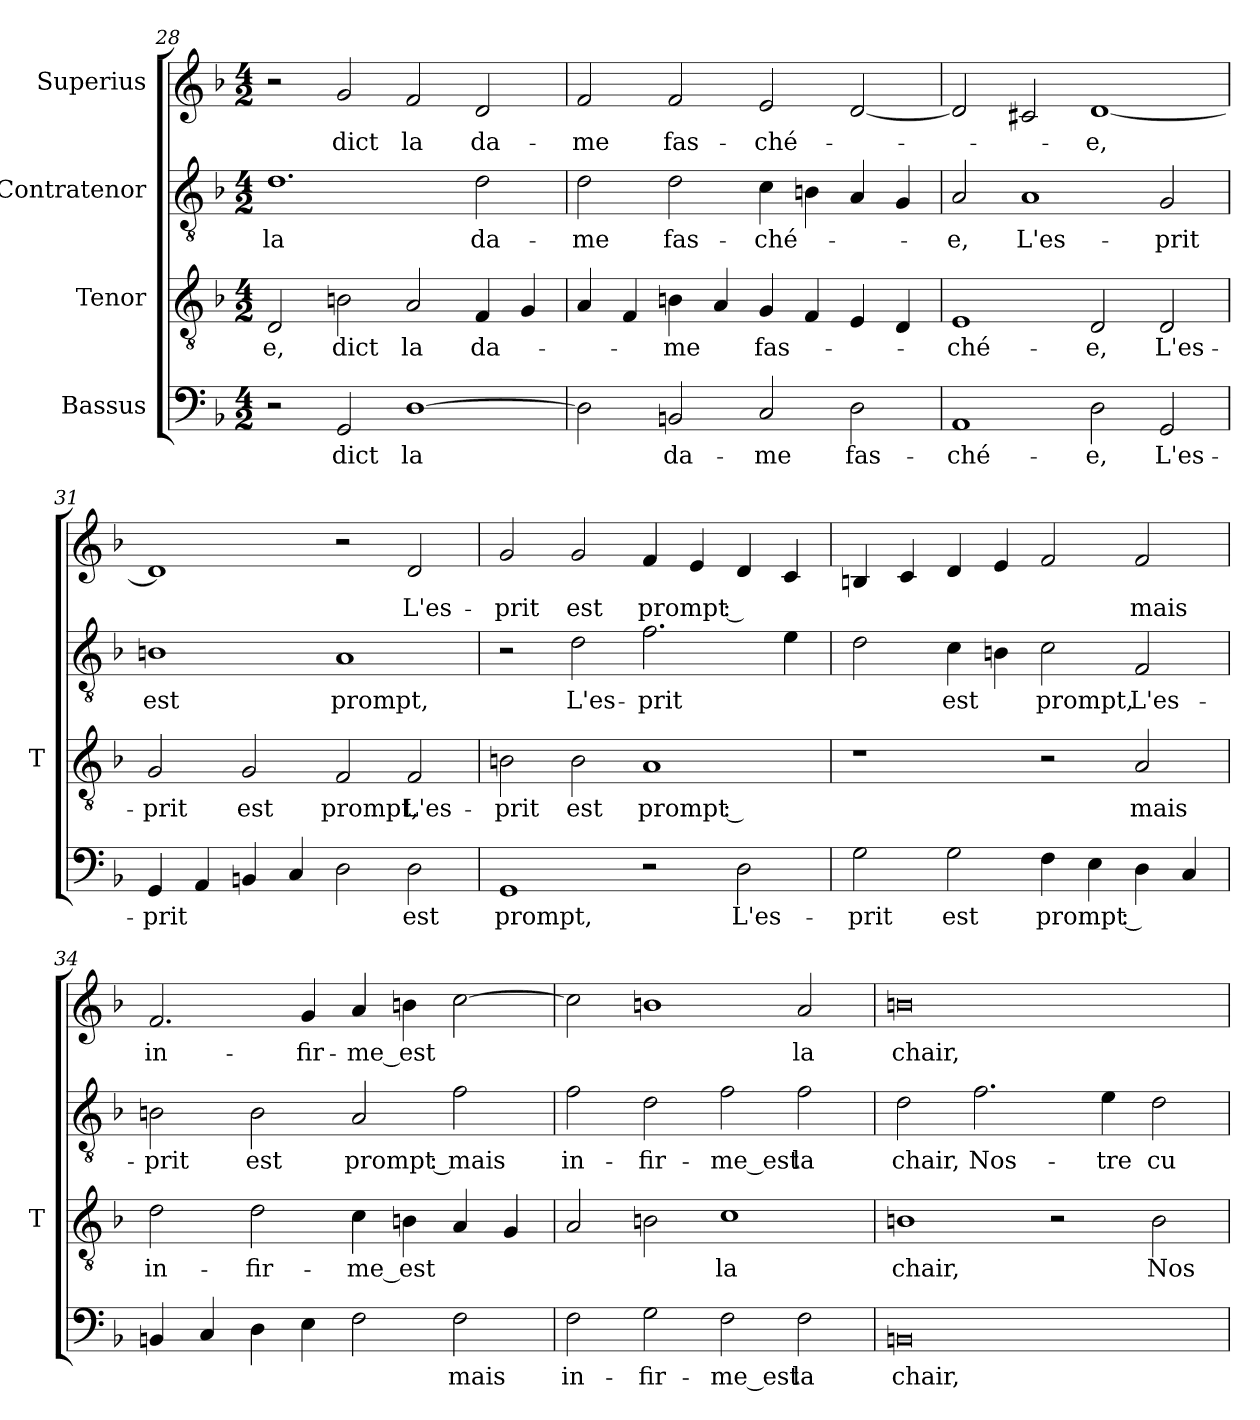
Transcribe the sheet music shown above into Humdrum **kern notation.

**kern	**text	**kern	**text	**kern	**text	**kern	**text
*part4	*part4	*part3	*part3	*part2	*part2	*part1	*part1
*staff4	*staff4	*staff3	*staff3	*staff2	*staff2	*staff1	*staff1
*I"Bassus	*	*I"Tenor	*	*I"Contratenor	*	*I"Superius	*
*	*	*I'T	*	*	*	*	*
*clefF4	*	*clefGv2	*	*clefGv2	*	*clefG2	*
*k[b-]	*	*k[b-]	*	*k[b-]	*	*k[b-]	*
*M4/2	*	*M4/2	*	*M4/2	*	*M4/2	*
=28	=28	=28	=28	=28	=28	=28	=28
2r	.	2D	-e,	1.d	-la	2r	.
2GG	-dict	2Bn	-dict	.	.	2g	-dict
[1D	-la	2A	-la	.	.	2f	-la
.	.	4F	da-	2d	da-	2d	da-
.	.	4G	.	.	.	.	.
=29	=29	=29	=29	=29	=29	=29	=29
2D]	.	4A	.	2d	-me	2f	-me
.	.	4F	.	.	.	.	.
2BBn	da-	4Bn	-me	2d	fas-	2f	fas-
.	.	4A	.	.	.	.	.
2C	-me	4G	fas-	4c	ché-	2e	ché-
.	.	4F	.	4Bn	.	.	.
2D	fas-	4E	.	4A	.	[2d	.
.	.	4D	.	4G	.	.	.
=30	=30	=30	=30	=30	=30	=30	=30
1AA	ché-	1E	ché-	2A	-e,	2d]	.
.	.	.	.	1A	L'es-	2c#X	.
2D	-e,	2D	-e,	.	.	[1d	-e,
2GG	L'es-	2D	L'es-	2G	-prit	.	.
=31	=31	=31	=31	=31	=31	=31	=31
4GG	-prit	2G	-prit	1Bn	-est	1d]	.
4AA	.	.	.	.	.	.	.
4BBn	.	2G	-est	.	.	.	.
4C	.	.	.	.	.	.	.
2D	.	2F	-prompt,	1A	-prompt,	2r	.
2D	-est	2F	L'es-	.	.	2d	L'es-
=32	=32	=32	=32	=32	=32	=32	=32
1GG	-prompt,	2Bn	-prit	2r	.	2g	-prit
.	.	2B	-est	2d	L'es-	2g	-est
2r	.	1A	-prompt :	2.f	-prit	4f	-prompt :
.	.	.	.	.	.	4e	.
2D	L'es-	.	.	.	.	4d	.
.	.	.	.	4e	.	4c	.
=33	=33	=33	=33	=33	=33	=33	=33
2G	-prit	1r	.	2d	.	4B	.
.	.	.	.	.	.	4c	.
2G	-est	.	.	4c	-est	4d	.
.	.	.	.	4Bn	.	4e	.
4F	-prompt :	2r	.	2c	-prompt,	2f	.
4E	.	.	.	.	.	.	.
4D	.	2A	-mais	2F	L'es-	2f	-mais
4C	.	.	.	.	.	.	.
=34	=34	=34	=34	=34	=34	=34	=34
4BBn	.	2d	in-	2Bn	-prit	2.f	in-
4C	.	.	.	.	.	.	.
4D	.	2d	fir-	2B	-est	.	.
4E	.	.	.	.	.	4g	fir-
2F	.	4c	-me_est	2A	-prompt :	4a	-me_est
.	.	4Bn	.	.	.	4b	.
2F	-mais	4A	.	2f	-mais	[2cc	.
.	.	4G	.	.	.	.	.
=35	=35	=35	=35	=35	=35	=35	=35
2F	in-	2A	.	2f	in-	2cc]	.
2G	fir-	2Bn	.	2d	fir-	1b	.
2F	-me_est	1c	-la	2f	-me_est	.	.
2F	-la	.	.	2f	-la	2a	-la
=36	=36	=36	=36	=36	=36	=36	=36
0BBn	-chair,	1Bn	-chair,	2d	-chair,	0b	-chair,
.	.	.	.	2.f	Nos-	.	.
.	.	2r	.	.	.	.	.
.	.	.	.	4e	-tre	.	.
.	.	2B	Nos-	2d	cu-	.	.
=	=	=	=	=	=	=	=
*-	*-	*-	*-	*-	*-	*-	*-
